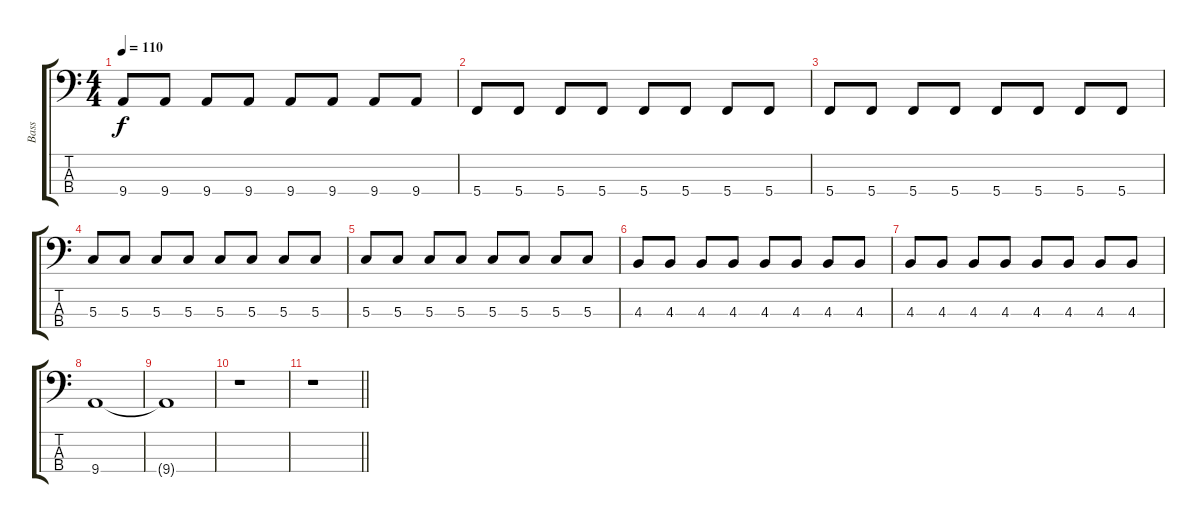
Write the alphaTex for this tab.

\track ("Bass" "Bass") {instrument slapbass2}
\staff {score tabs}
\tuning (F2 C2 G1 C1) {hide}
\ts (4 4)
\tempo 110
\clef f4
\ks c
9.4.8{dy f} 9.4.8 9.4.8 9.4.8 9.4.8 9.4.8 9.4.8 9.4.8 |
5.4.8 5.4.8 5.4.8 5.4.8 5.4.8 5.4.8 5.4.8 5.4.8 |
5.4.8 5.4.8 5.4.8 5.4.8 5.4.8 5.4.8 5.4.8 5.4.8 |
5.3.8 5.3.8 5.3.8 5.3.8 5.3.8 5.3.8 5.3.8 5.3.8 |
5.3.8 5.3.8 5.3.8 5.3.8 5.3.8 5.3.8 5.3.8 5.3.8 |
4.3.8 4.3.8 4.3.8 4.3.8 4.3.8 4.3.8 4.3.8 4.3.8 |
4.3.8 4.3.8 4.3.8 4.3.8 4.3.8 4.3.8 4.3.8 4.3.8 |
9.4.1 |
9.4{t}.1 |
r.1 |
\barLineRight lightlight
r.1
